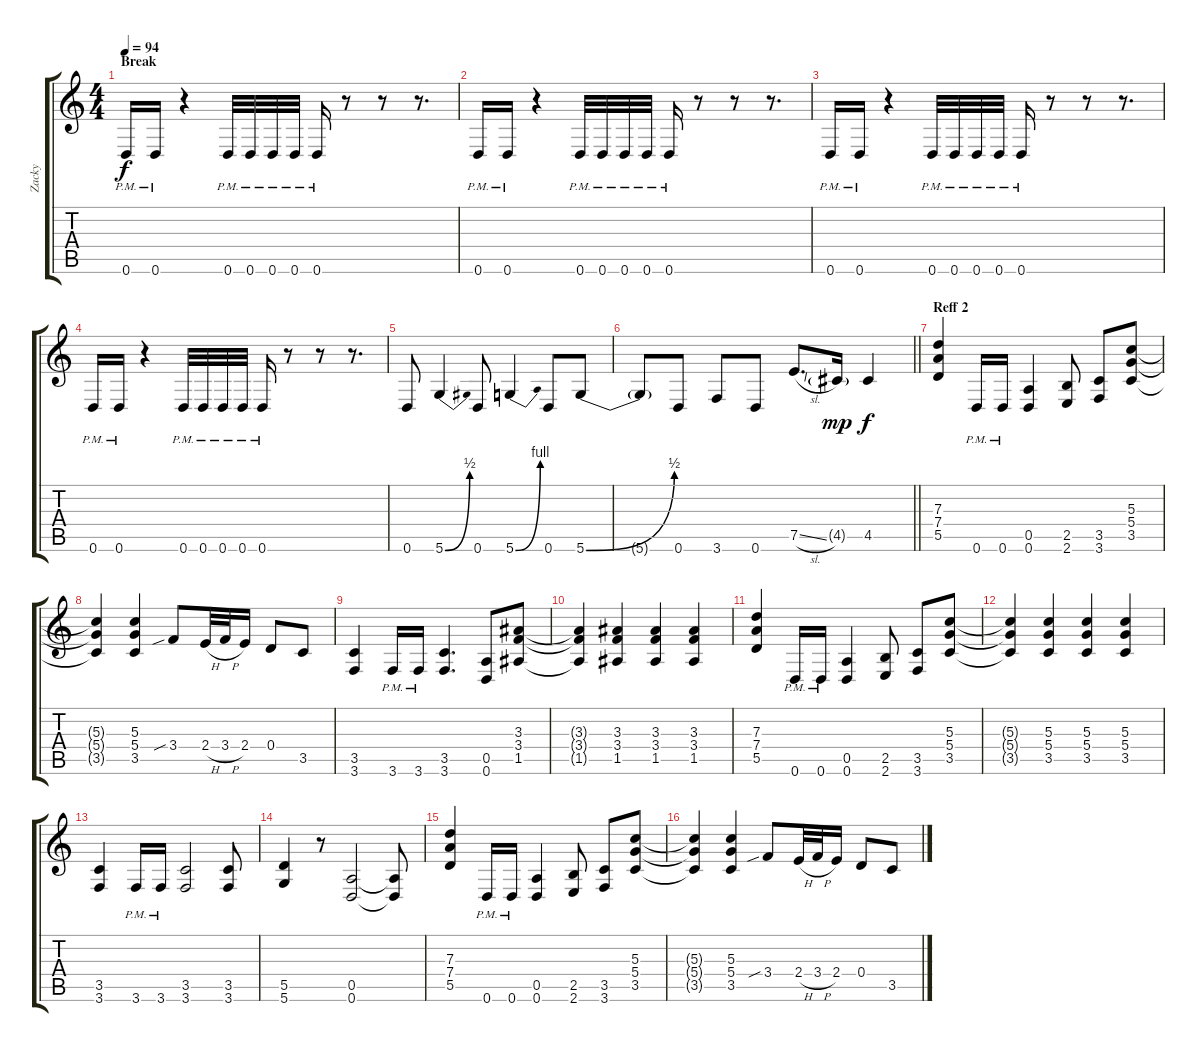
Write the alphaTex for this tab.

\track ("Zacky " "Zacky ") {instrument distortionguitar}
\staff {score tabs}
\tuning (E4 B3 G3 D3 A2 D2) {hide}
\ts (4 4)
\section ("" "Break")
\tempo 94
\clef g2
\ks c
0.6{pm}.16{dy f balance 8} 0.6{pm}.16 r.4 0.6{pm}.32 0.6{pm}.32 0.6{pm}.32 0.6{pm}.32 0.6{pm}.16 r.8 r.8 r.8{d} |
0.6{pm}.16 0.6{pm}.16 r.4 0.6{pm}.32 0.6{pm}.32 0.6{pm}.32 0.6{pm}.32 0.6{pm}.16 r.8 r.8 r.8{d} |
0.6{pm}.16 0.6{pm}.16 r.4 0.6{pm}.32 0.6{pm}.32 0.6{pm}.32 0.6{pm}.32 0.6{pm}.16 r.8 r.8 r.8{d} |
0.6{pm}.16 0.6{pm}.16 r.4 0.6{pm}.32 0.6{pm}.32 0.6{pm}.32 0.6{pm}.32 0.6{pm}.16 r.8 r.8 r.8{d} |
0.6.8{balance 0} 5.6{be (bend 0 0 60 2)}.4 0.6.8 5.6{be (bend 0 0 60 4)}.4 0.6.8{balance 0} 5.6{be (bend 0 0 60 2)}.8 |
\barLineRight lightlight
5.6{t}.8 0.6.8 3.6.8 0.6.8 7.5{sl}.8{d} 4.5{g}.16{dy mp} 4.5.4{dy f} |
\section ("" "Reff 2")
(7.3 7.4 5.5).4 0.6{pm}.16 0.6{pm}.16 (0.5 0.6).4 (2.5 2.6).8 (3.5 3.6).8 (5.3 5.4 3.5).8 |
(5.3{t} 5.4{t} 3.5{t}).4 (5.3 5.4 3.5).4 3.4{sib}.8 2.4{h}.32 3.4{h}.32 2.4.16 0.4.8 3.5.8 |
(3.5 3.6).4 3.6{pm}.16 3.6{pm}.16 (3.5 3.6).4{d} (0.5 0.6).8 (3.3 3.4 1.5).8 |
(3.3{t} 3.4{t} 1.5{t}).4 (3.3 3.4 1.5).4 (3.3 3.4 1.5).4 (3.3 3.4 1.5).4 |
(7.3 7.4 5.5).4 0.6{pm}.16 0.6{pm}.16 (0.5 0.6).4 (2.5 2.6).8 (3.5 3.6).8 (5.3 5.4 3.5).8 |
(5.3{t} 5.4{t} 3.5{t}).4 (5.3 5.4 3.5).4 (5.3 5.4 3.5).4 (5.3 5.4 3.5).4 |
(3.5 3.6).4 3.6{pm}.16 3.6{pm}.16 (3.5 3.6).2 (3.5 3.6).8 |
(5.5 5.6).4 r.8 (0.5 0.6).2 (0.5{t} 0.6{t}).8 |
(7.3 7.4 5.5).4 0.6{pm}.16 0.6{pm}.16 (0.5 0.6).4 (2.5 2.6).8 (3.5 3.6).8 (5.3 5.4 3.5).8 |
(5.3{t} 5.4{t} 3.5{t}).4 (5.3 5.4 3.5).4 3.4{sib}.8 2.4{h}.32 3.4{h}.32 2.4.16 0.4.8 3.5.8
